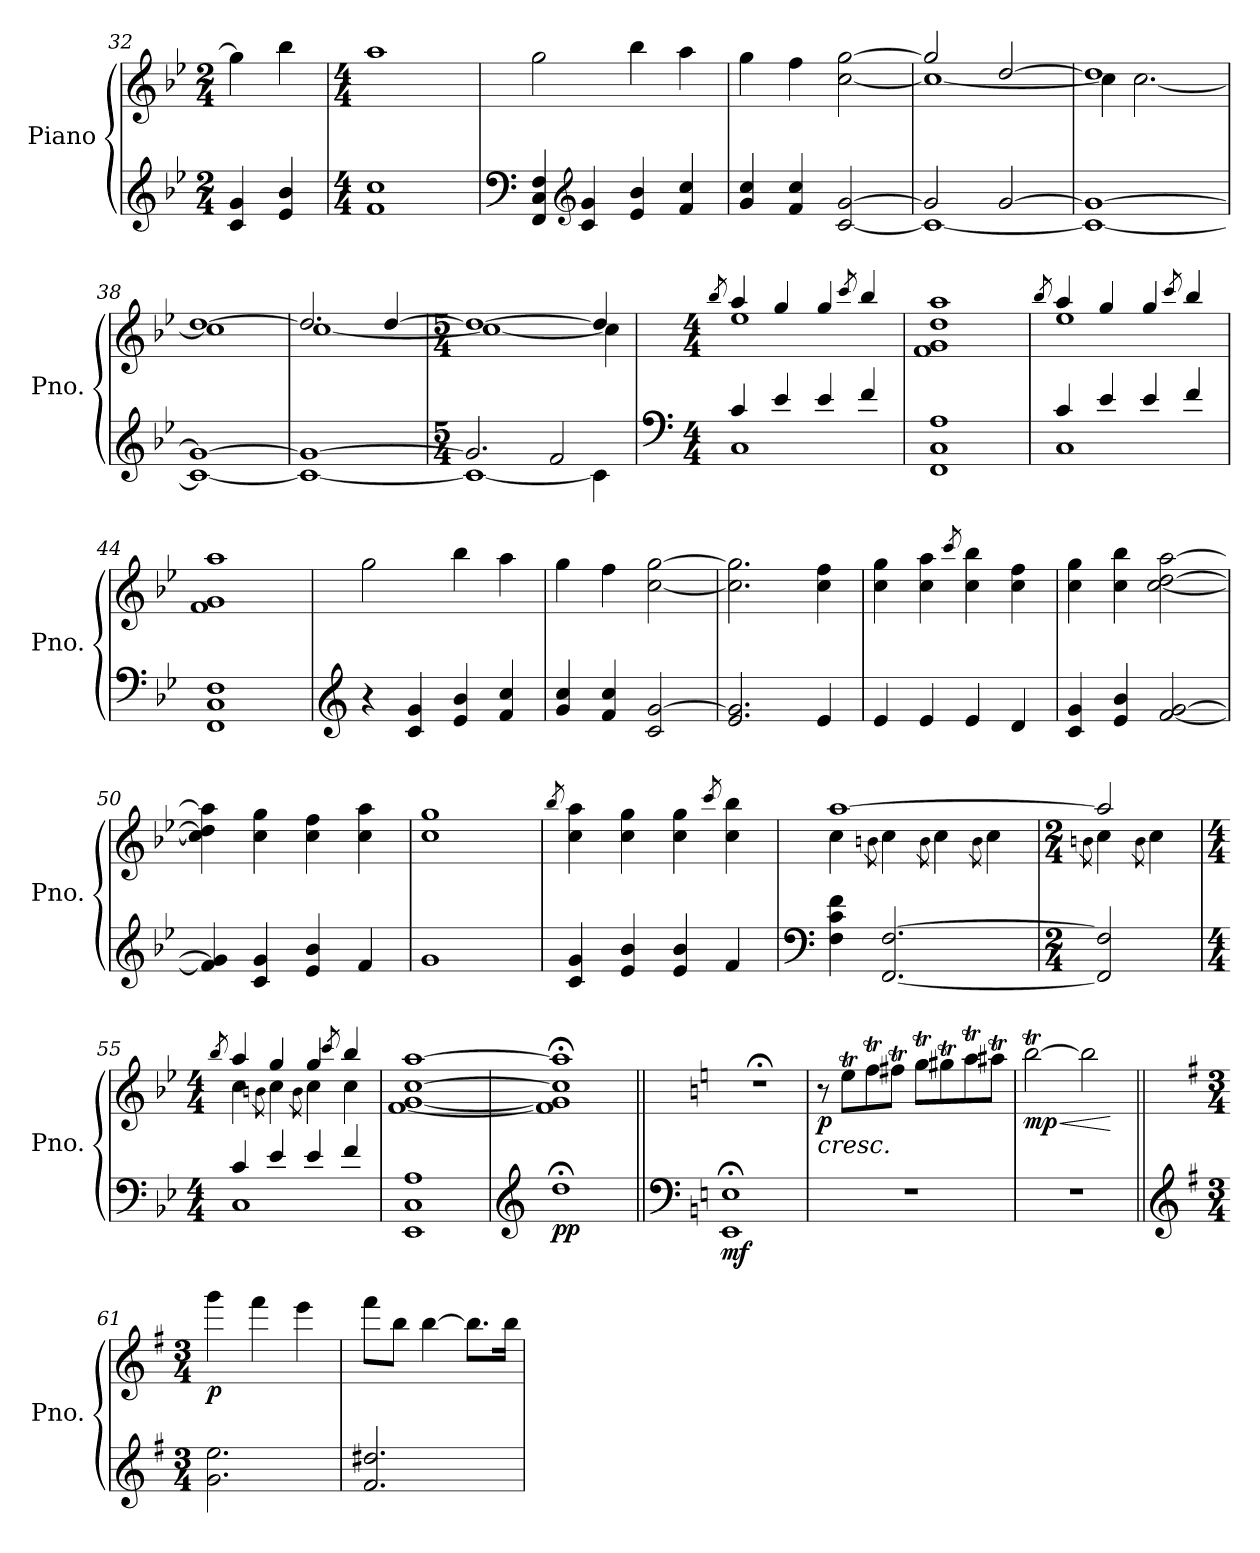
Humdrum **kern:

**kern	**kern	**dynam
*part1	*part1	*part1
*staff2	*staff1	*staff1/2
*I"Piano	*	*
*I'Pno.	*	*
*clefG2	*clefG2	*
*k[b-e-]	*k[b-e-]	*
*M2/4	*M2/4	*
=32	=32	=32
4c/ 4g/	4gg\]	.
4e-/ 4b-/	4bb-\	.
=33	=33	=33
*M4/4	*M4/4	*
1f 1cc	1aa	.
=34	=34	=34
*clefF4	*	*
4FF/ 4C/ 4F/	2gg\	.
*clefG2	*	*
4c/ 4g/	.	.
4e-/ 4b-/	4bb-\	.
4f/ 4cc/	4aa\	.
=35	=35	=35
4g/ 4cc/	4gg\	.
4f/ 4cc/	4ff\	.
[2c/ [2g/	[2cc\ [2gg\	.
=36	=36	=36
*^	*^	*
2g/]	1c_	2gg/]	1cc_	.
[2g/	.	[2dd/	.	.
=37	=37	=37	=37	=37
1g_	1c_	1dd]	4cc\]	.
.	.	.	[2.cc\	.
=38	=38	=38	=38	=38
1g_	1c_	[1dd	1cc]	.
=39	=39	=39	=39	=39
1g_	1c_	2.dd/]	[1cc	.
.	.	[4dd/	.	.
=40	=40	=40	=40	=40
*M5/4	*	*M5/4	*	*
2.g/]	1c_	1dd_	1cc_	.
2f/	.	.	.	.
.	4c\]	4dd/]	4cc\]	.
=41	=41	=41	=41	=41
*clefF5	*	*	*	*
*M4/4	*	*M4/4	*	*
.	.	8qbb-/	.	.
4A/	1AA	4aa/	1ee-	.
4c/	.	4gg/	.	.
4c/	.	4gg/	.	.
.	.	8qccc/	.	.
4d/	.	4bb-/	.	.
*v	*v	*	*	*
*	*v	*v	*
=42	=42	=42
1DD 1AA 1F	1f 1g 1dd 1aa	.
=43	=43	=43
.	8qbb-/	.
*^	*^	*
4A/	1AA	4aa/	1ee-	.
4c/	.	4gg/	.	.
4c/	.	4gg/	.	.
.	.	8qccc/	.	.
4d/	.	4bb-/	.	.
*v	*v	*	*	*
*	*v	*v	*
=44	=44	=44
1DD 1AA 1D	1f 1g 1aa	.
=45	=45	=45
*clefG2	*	*
4r	2gg\	.
4c/ 4g/	.	.
4e-/ 4b-/	4bb-\	.
4f/ 4cc/	4aa\	.
=46	=46	=46
4g/ 4cc/	4gg\	.
4f/ 4cc/	4ff\	.
2c/ [2g/	[2cc\ [2gg\	.
=47	=47	=47
2.e-/ 2.g/]	2.cc\] 2.gg\]	.
4e-/	4cc\ 4ff\	.
=48	=48	=48
4e-/	4cc\ 4gg\	.
4e-/	4cc\ 4aa\	.
.	8qccc/	.
4e-/	4cc\ 4bb-\	.
4d/	4cc\ 4ff\	.
=49	=49	=49
4c/ 4g/	4cc\ 4gg\	.
4e-/ 4b-/	4cc\ 4bb-\	.
[2f/ [2g/	[2cc\ [2dd\ [2aa\	.
=50	=50	=50
4f/] 4g/]	4cc\] 4dd\] 4aa\]	.
4c/ 4g/	4cc\ 4gg\	.
4e-/ 4b-/	4cc\ 4ff\	.
4f/	4cc\ 4aa\	.
=51	=51	=51
1g	1cc 1gg	.
=52	=52	=52
.	8qbb-/	.
4c/ 4g/	4cc\ 4aa\	.
4e-/ 4b-/	4cc\ 4gg\	.
4e-/ 4b-/	4cc\ 4gg\	.
.	8qccc/	.
4f/	4cc\ 4bb-\	.
=53	=53	=53
*clefF4	*	*
*	*^	*
4F\ 4c\ 4f\	[1aa	4cc\	.
.	.	8qbn\	.
[2.FF/ [2.F/	.	4cc\	.
.	.	8qb\	.
.	.	4cc\	.
.	.	8qb\	.
.	.	4cc\	.
=54	=54	=54	=54
*M2/4	*M2/4	*	*
.	.	8qbn\	.
2FF/] 2F/]	2aa/]	4cc\	.
.	.	8qb\	.
.	.	4cc\	.
=55	=55	=55	=55
*M4/4	*M4/4	*	*
.	8qbb-/	.	.
*^	*	*	*
4c/	1C	4aa/	4cc\	.
.	.	.	8qbn\	.
4e-/	.	4gg/	4cc\	.
.	.	.	8qb\	.
4e-/	.	4gg/	4cc\	.
.	.	8qccc/	.	.
4f/	.	4bb-/	4cc\	.
*v	*v	*	*	*
*	*v	*v	*
=56	=56	=56
1EE- 1C 1A	[1f [1g [1cc [1aa	.
=57	=57	=57
*clefG2	*	*
!	!	!LO:DY:b=2
1dd;<	1f];< 1g];< 1cc];< 1aa];<	pp
=58||	=58||	=58||
*clefF4	*	*
*k[]	*k[]	*
!	!	!LO:DY:b=2
1EE;< 1E;<	1r;<	mf
=59	=59	=59
!	!LO:TX:b:i:t=cresc.	!
!	!	!LO:DY:b
1r	8r	p
.	8eet\L	.
.	8ffT\	.
.	8ff#Xt\J	.
.	8ggT\L	.
.	8gg#Xt\	.
.	8aaT\	.
.	8aa#Xt\J	.
=60	=60	=60
!	!	!LO:HP:b
!	!	!LO:DY:n=1:b
1r	[2bbt\	< mp
.	2bbTTT\]	.
.	.	[
=61||	=61||	=61||
!!LO:REH:place=s1:a:B:fs=14:t=II. ANGELA UNDRESS
*clefG2	*	*
*k[f#]	*k[f#]	*
*M3/4	*M3/4	*
*	*MM70	*
!	!	!LO:DY:b
2.g\ 2.ee\	4ggg\	p
.	4fff#\	.
.	4eee\	.
=62	=62	=62
2.f#/ 2.dd#X/	8fff#\L	.
.	8bb\J	.
.	[4bb\	.
.	8.bb\L]	.
.	16bb\Jk	.
=	=	=
*-	*-	*-
